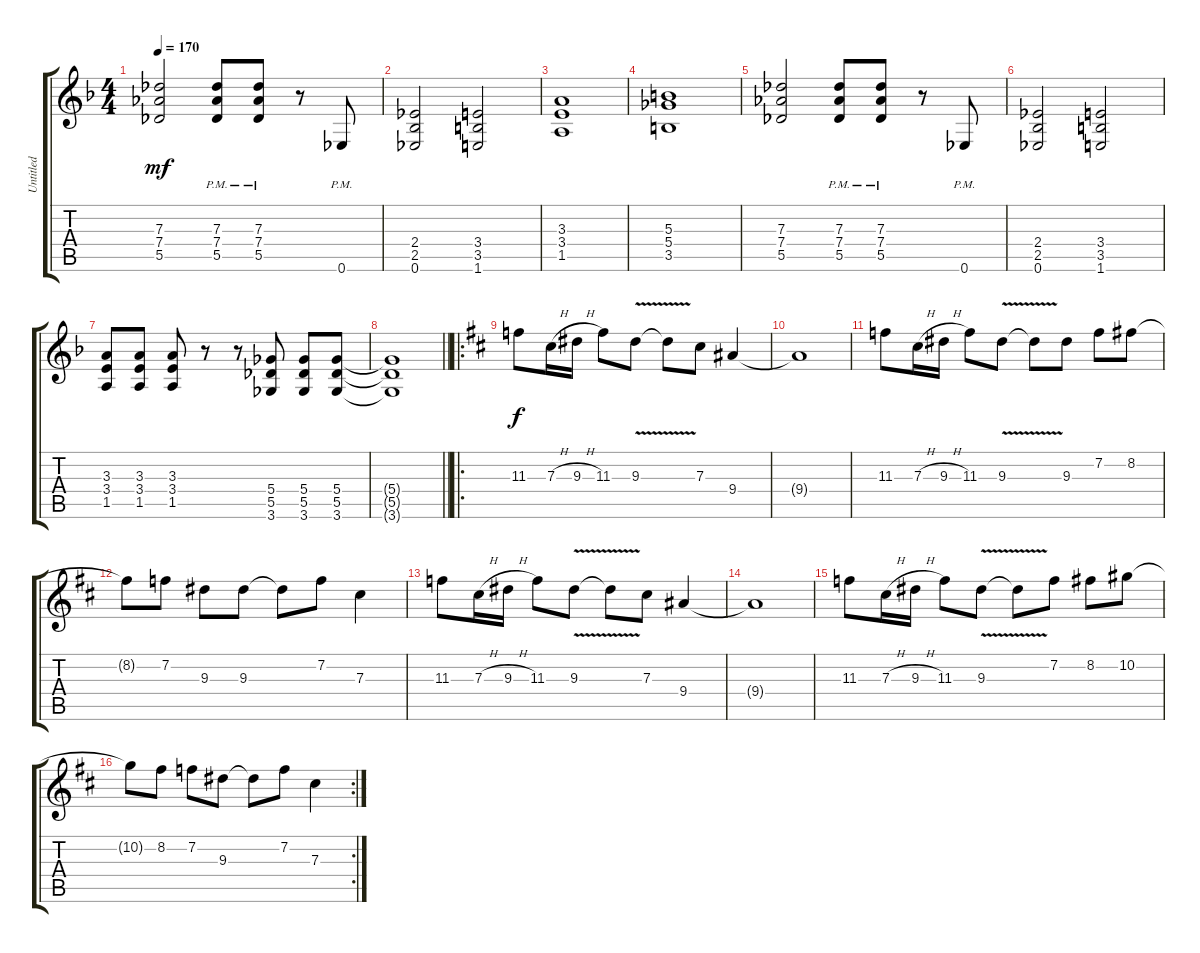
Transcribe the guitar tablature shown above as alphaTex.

\track ("Untitled" "Untitled") {instrument distortionguitar}
\staff {score tabs}
\tuning (Eb4 Bb3 Gb3 Db3 Ab2 Eb2) {hide}
\ts (4 4)
\tempo 170
\clef g2
\ks f
(7.3 7.4 5.5).2{dy mf} (7.3{pm} 7.4{pm} 5.5{pm}).8 (7.3{pm} 7.4{pm} 5.5{pm}).8 r.8 0.6{pm}.8 |
(2.4 2.5 0.6).2 (3.4 3.5 1.6).2 |
(3.3 3.4 1.5).1 |
(5.3 5.4 3.5).1 |
(7.3 7.4 5.5).2 (7.3{pm} 7.4{pm} 5.5{pm}).8 (7.3{pm} 7.4{pm} 5.5{pm}).8 r.8 0.6{pm}.8 |
(2.4 2.5 0.6).2 (3.4 3.5 1.6).2 |
(3.3 3.4 1.5).8 (3.3 3.4 1.5).8 (3.3 3.4 1.5).8 r.8 r.8 (5.4 5.5 3.6).8 (5.4 5.5 3.6).8 (5.4 5.5 3.6).8 |
\barLineRight lightlight
(5.4{t} 5.5{t} 3.6{t}).1 |
\ro
\ks d
11.3.8{dy f} 7.3{h}.16 9.3{h}.16 11.3.8 9.3{v}.8 9.3{v t}.8 7.3.8 9.4.4 |
9.4{t}.1 |
11.3.8 7.3{h}.16 9.3{h}.16 11.3.8 9.3{v}.8 9.3{v t}.8 9.3.8 7.2.8 8.2.8 |
8.2{t}.8 7.2.8 9.3.8 9.3.8 9.3{t}.8 7.2.8 7.3.4 |
11.3.8 7.3{h}.16 9.3{h}.16 11.3.8 9.3{v}.8 9.3{v t}.8 7.3.8 9.4.4 |
9.4{t}.1 |
11.3.8 7.3{h}.16 9.3{h}.16 11.3.8 9.3{v}.8 9.3{v t}.8 7.2.8 8.2.8 10.2.8 |
\rc 2
10.2{t}.8 8.2.8 7.2.8 9.3.8 9.3{t}.8 7.2.8 7.3.4
